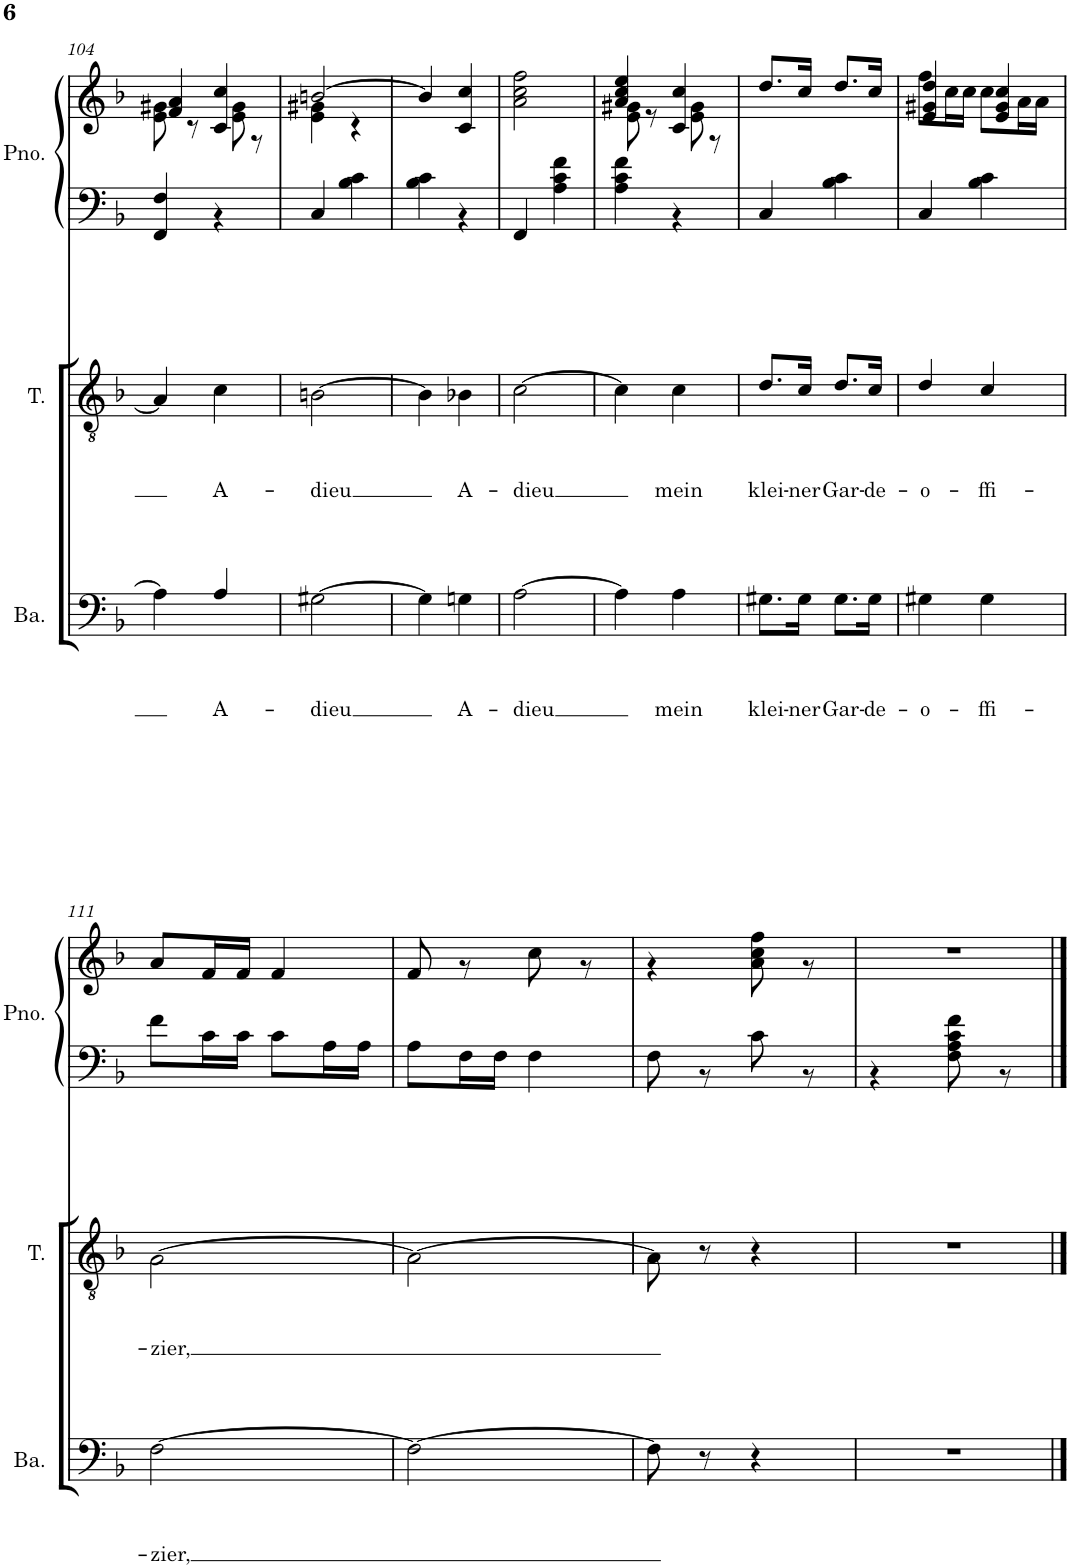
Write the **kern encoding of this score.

**kern	**text	**text	**text	**kern	**text	**text	**text	**kern	**kern
*part3	*part3	*part3	*part3	*part2	*part2	*part2	*part2	*part1	*part1
*staff4	*staff4	*staff4	*staff4	*staff3	*staff3	*staff3	*staff3	*staff2	*staff1
*I"Bariton	*	*	*	*I"Tenor	*	*	*	*I"Piano	*
*I'Ba.	*	*	*	*I'T.	*	*	*	*I'Pno.	*
!!LO:PB:g=z
*clefF4	*	*	*	*clefGv2	*	*	*	*clefF4	*clefG2
*k[b-]	*	*	*	*k[b-]	*	*	*	*k[b-]	*k[b-]
*M2/4	*	*	*	*M2/4	*	*	*	*M2/4	*M2/4
=104	=104	=104	=104	=104	=104	=104	=104	=104	=104
*	*	*	*	*	*	*	*	*^	*^
4A\]	.	.	.	4A/]	.	.	.	2ryy	4FF/ 4F/	4f/ 4a/	8e\ 8g#X\
.	.	.	.	.	.	.	.	.	.	.	8r
!	!	!	!LO:LY:b	!	!	!	!LO:LY:b	!	!	!	!
4A/	.	.	A-	4c\	.	.	A-	.	4r	4c/ 4cc/	8e\ 8g#\
.	.	.	.	.	.	.	.	.	.	.	8r
=105	=105	=105	=105	=105	=105	=105	=105	=105	=105	=105	=105
!	!	!	!LO:LY:b	!	!	!	!LO:LY:b	!	!	!	!
[2G#X\	.	.	-dieu	[2Bn\	.	.	-dieu	2ryy	4C/	[>2bn/	4e\ 4g#X\
.	.	.	.	.	.	.	.	.	4B-\ 4c\	.	4r
*	*	*	*	*	*	*	*	*	*	*v	*v
=106	=106	=106	=106	=106	=106	=106	=106	=106	=106	=106
4G#\]	.	.	.	4B\]	.	.	.	2ryy	4B-\ 4c\	4b/]
!	!	!	!LO:LY:b	!	!	!	!LO:LY:b	!	!	!
4Gn\	.	.	A-	4B-X\	.	.	A-	.	4r	4c/ 4cc/
=107	=107	=107	=107	=107	=107	=107	=107	=107	=107	=107
!	!	!	!LO:LY:b	!	!	!	!LO:LY:b	!	!	!
[2A\	.	.	-dieu	[2c\	.	.	-dieu	2ryy	4FF/	2a\ 2cc\ 2ff\
.	.	.	.	.	.	.	.	.	4A\ 4c\ 4f\	.
=108	=108	=108	=108	=108	=108	=108	=108	=108	=108	=108
*	*	*	*	*	*	*	*	*	*	*^
4A\]	.	.	.	4c\]	.	.	.	2ryy	4A\ 4c\ 4f\	4a/ 4cc/ 4ee/	8e\ 8g#X\
.	.	.	.	.	.	.	.	.	.	.	8r
!	!	!	!LO:LY:b	!	!	!	!LO:LY:b	!	!	!	!
4A\	.	.	mein	4c\	.	.	mein	.	4r	4c/ 4cc/	8e\ 8g#\
.	.	.	.	.	.	.	.	.	.	.	8r
=109	=109	=109	=109	=109	=109	=109	=109	=109	=109	=109	=109
!	!	!	!LO:LY:b	!	!	!	!LO:LY:b	!	!	!	!
*	*	*	*	*	*	*	*	*	*	*v	*v
8.G#X\L	.	.	klei-	8.d/L	.	.	klei-	2ryy	4C/	8.dd/L
!	!	!	!LO:LY:b	!	!	!	!LO:LY:b	!	!	!
16G#\Jk	.	.	-ner	16c/Jk	.	.	-ner	.	.	16cc/Jk
!	!	!	!LO:LY:b	!	!	!	!LO:LY:b	!	!	!
8.G#\L	.	.	Gar-	8.d/L	.	.	Gar-	.	4B-\ 4c\	8.dd/L
!	!	!	!LO:LY:b	!	!	!	!LO:LY:b	!	!	!
16G#\Jk	.	.	-de-	16c/Jk	.	.	-de-	.	.	16cc/Jk
=110	=110	=110	=110	=110	=110	=110	=110	=110	=110	=110
!	!	!	!LO:LY:b	!	!	!	!LO:LY:b	!	!	!
*	*	*	*	*	*	*	*	*	*	*^
4G#X\	.	.	-o-	4d/	.	.	-o-	2ryy	4C/	4e/ 4g#X/ 4dd/	8ff\L
.	.	.	.	.	.	.	.	.	.	.	16cc\L
.	.	.	.	.	.	.	.	.	.	.	16cc\JJ
!	!	!	!LO:LY:b	!	!	!	!LO:LY:b	!	!	!	!
4G#\	.	.	-ffi-	4c/	.	.	-ffi-	.	4B-\ 4c\	4e/ 4g#/ 4cc/	8cc\L
.	.	.	.	.	.	.	.	.	.	.	16a\L
.	.	.	.	.	.	.	.	.	.	.	16a\JJ
!!LO:LB:g=z	!!
=111	=111	=111	=111	=111	=111	=111	=111	=111	=111	=111	=111
!	!	!	!LO:LY:b	!	!	!	!LO:LY:b	!	!	!	!
[2F\	.	.	-zier,	[2A\	.	.	-zier,	2ryy	8f\L	2ryy	8a/L
.	.	.	.	.	.	.	.	.	16c\L	.	16f/L
.	.	.	.	.	.	.	.	.	16c\JJ	.	16f/JJ
.	.	.	.	.	.	.	.	.	8c\L	.	4f/
.	.	.	.	.	.	.	.	.	16A\L	.	.
.	.	.	.	.	.	.	.	.	16A\JJ	.	.
=112	=112	=112	=112	=112	=112	=112	=112	=112	=112	=112	=112
2F\_	.	.	.	2A\_	.	.	.	2ryy	8A\L	2ryy	8f/
.	.	.	.	.	.	.	.	.	16F\L	.	8r
.	.	.	.	.	.	.	.	.	16F\JJ	.	.
.	.	.	.	.	.	.	.	.	4F\	.	8cc\
.	.	.	.	.	.	.	.	.	.	.	8r
=113	=113	=113	=113	=113	=113	=113	=113	=113	=113	=113	=113
8F\]	.	.	.	8A\]	.	.	.	2ryy	8F\	2ryy	4r
8r	.	.	.	8r	.	.	.	.	8r	.	.
4r	.	.	.	4r	.	.	.	.	8c\	.	8a\ 8cc\ 8ff\
.	.	.	.	.	.	.	.	.	8r	.	8r
*	*	*	*	*	*	*	*	*	*	*v	*v
=114	=114	=114	=114	=114	=114	=114	=114	=114	=114	=114
2r	.	.	.	2r	.	.	.	2ryy	4r	2r
.	.	.	.	.	.	.	.	.	8F\ 8A\ 8c\ 8f\	.
.	.	.	.	.	.	.	.	.	8r	.
*	*	*	*	*	*	*	*	*v	*v	*
==	==	==	==	==	==	==	==	==	==
*-	*-	*-	*-	*-	*-	*-	*-	*-	*-
